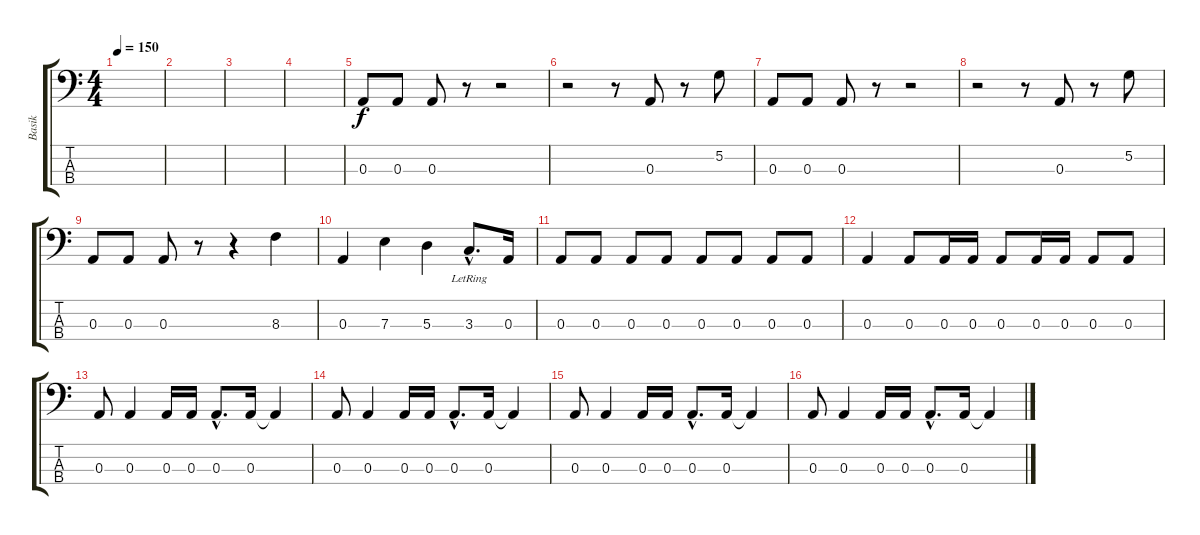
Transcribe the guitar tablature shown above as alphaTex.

\track ("Basik" "Basik") {instrument electricbassfinger}
\staff {score tabs}
\tuning (G2 D2 A1 E1) {hide}
\ts (4 4)
\tempo 150
\clef f4
\ks c
|
|
|
|
0.3.8 0.3.8 0.3.8 r.8 r.2 |
r.2 r.8 0.3.8 r.8 5.2.8 |
0.3.8 0.3.8 0.3.8 r.8 r.2 |
r.2 r.8 0.3.8 r.8 5.2.8 |
0.3.8 0.3.8 0.3.8 r.8 r.4 8.3.4 |
0.3.4 7.3.4 5.3.4 3.3{hac lr}.8{d} 0.3.16{volume 6} |
0.3.8{volume 16} 0.3.8 0.3.8 0.3.8 0.3.8 0.3.8 0.3.8 0.3.8 |
0.3.4 0.3.8 0.3.16 0.3.16 0.3.8 0.3.16 0.3.16 0.3.8 0.3.8 |
0.3.8 0.3.4 0.3.16 0.3.16 0.3{hac}.8{d} 0.3.16 0.3{t}.4 |
0.3.8 0.3.4 0.3.16 0.3.16 0.3{hac}.8{d} 0.3.16 0.3{t}.4 |
0.3.8 0.3.4 0.3.16 0.3.16 0.3{hac}.8{d} 0.3.16 0.3{t}.4 |
0.3.8 0.3.4 0.3.16 0.3.16 0.3{hac}.8{d} 0.3.16 0.3{t}.4
